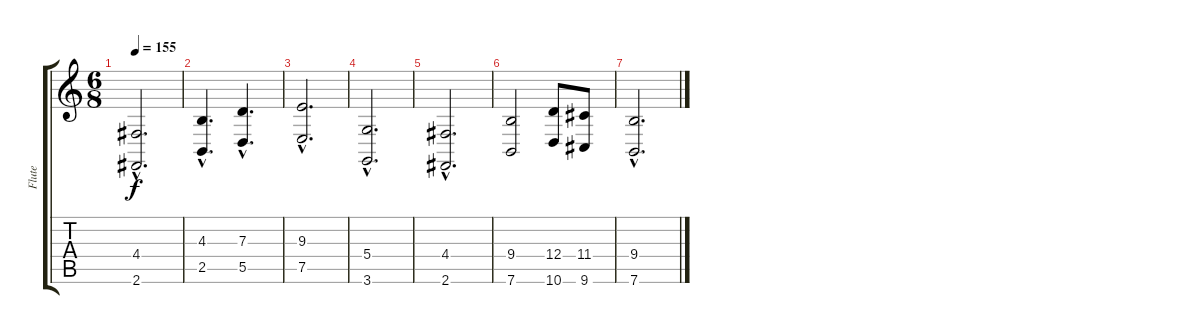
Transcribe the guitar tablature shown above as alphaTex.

\track ("Flute" "Flute") {instrument panflute}
\staff {score tabs}
\tuning (Ab4 B3 G3 D3 A2 E2) {hide}
\ts (6 8)
\tempo 155
\clef g2
\ks c
(4.4{hac} 2.6{hac}).2{d dy f} |
(4.3{hac} 2.5{hac}).4{d} (7.3{hac} 5.5{hac}).4{d} |
(9.3{hac} 7.5{hac}).2{d} |
(5.4{hac} 3.6{hac}).2{d} |
(4.4{hac} 2.6{hac}).2{d} |
(9.4 7.6).2 (12.4 10.6).8 (11.4 9.6).8 |
(9.4{hac} 7.6{hac}).2{d}
